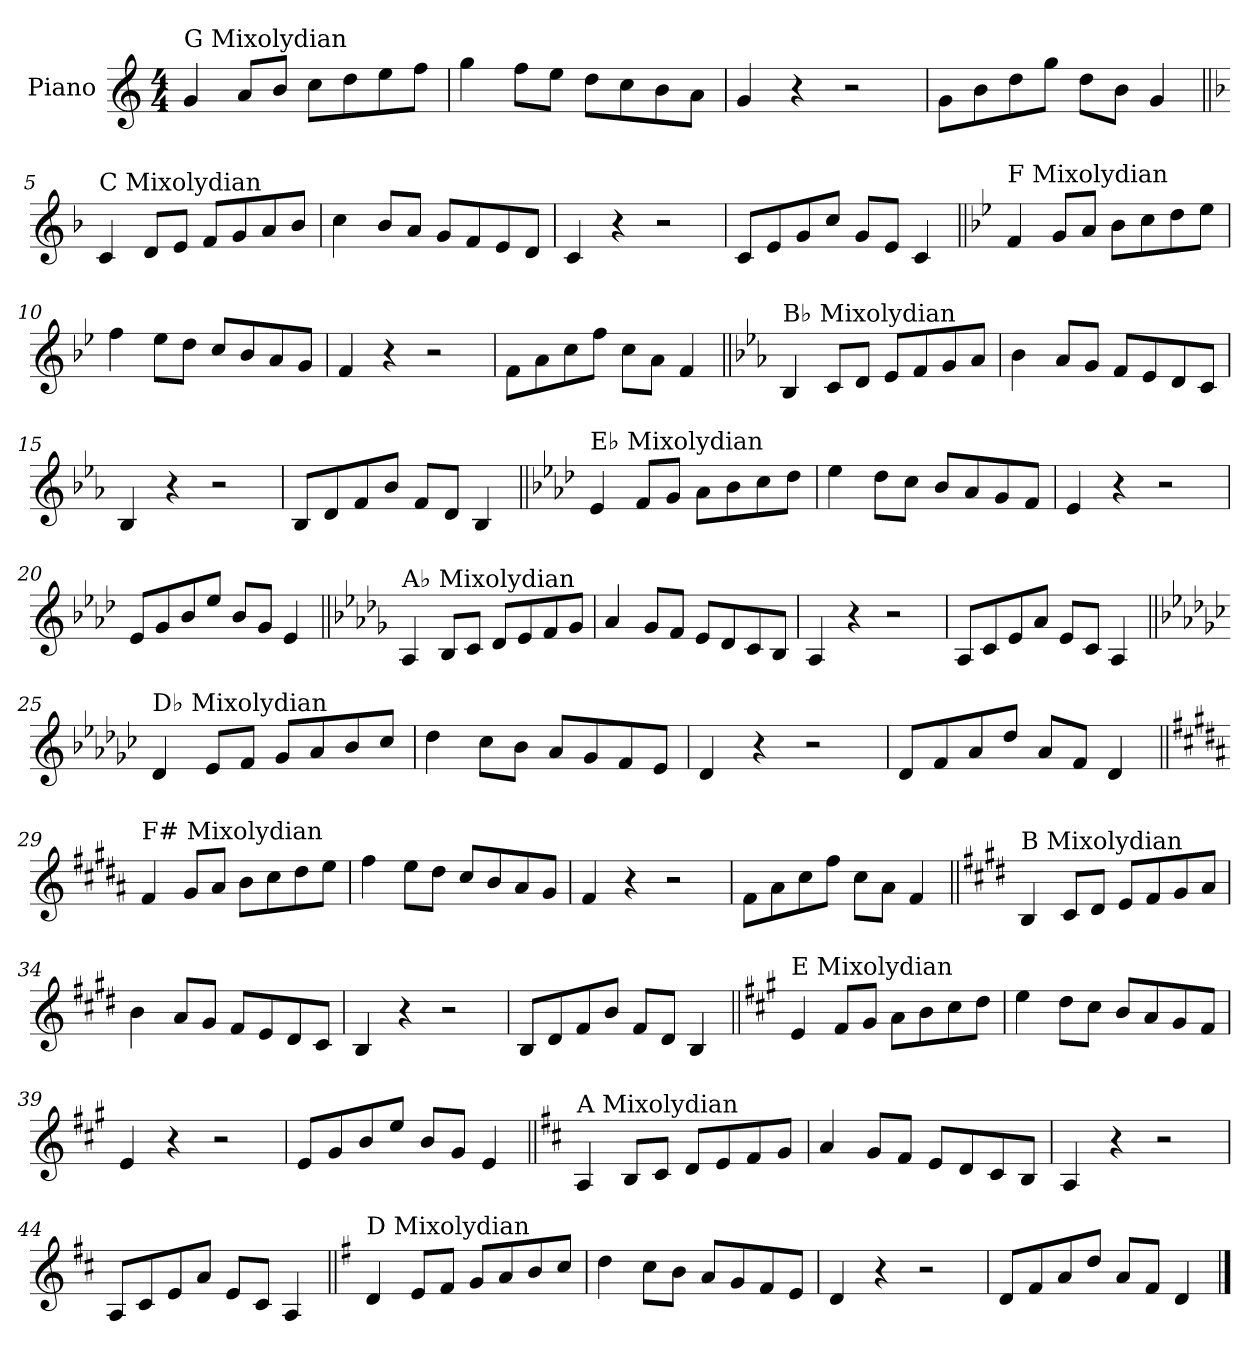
**kern
*part1
*staff1
*I"Piano
*I'Pno.
*clefG2
*k[]
*M4/4
=1
!LO:TX:a:t=G Mixolydian
4g/
8a/L
8b/J
8cc\L
8dd\
8ee\
8ff\J
=2
4gg\
8ff\L
8ee\J
8dd\L
8cc\
8b\
8a\J
=3
4g/
4r
2r
=4
8g\L
8b\
8dd\
8gg\J
8dd\L
8b\J
4g/
!!LO:LB:g=z
=5||
*k[b-]
!LO:TX:a:t=C Mixolydian
4c/
8d/L
8e/J
8f/L
8g/
8a/
8b-/J
=6
4cc\
8b-/L
8a/J
8g/L
8f/
8e/
8d/J
=7
4c/
4r
2r
=8
8c/L
8e/
8g/
8cc/J
8g/L
8e/J
4c/
!!LO:LB:g=z
=9||
*k[b-e-]
!LO:TX:a:t=F Mixolydian
4f/
8g/L
8a/J
8b-\L
8cc\
8dd\
8ee-\J
=10
4ff\
8ee-\L
8dd\J
8cc/L
8b-/
8a/
8g/J
=11
4f/
4r
2r
=12
8f\L
8a\
8cc\
8ff\J
8cc\L
8a\J
4f/
!!LO:LB:g=z
=13||
*k[b-e-a-]
!LO:TX:a:t=B♭ Mixolydian
4B-/
8c/L
8d/J
8e-/L
8f/
8g/
8a-/J
=14
4b-\
8a-/L
8g/J
8f/L
8e-/
8d/
8c/J
=15
4B-/
4r
2r
=16
8B-/L
8d/
8f/
8b-/J
8f/L
8d/J
4B-/
!!LO:LB:g=z
=17||
*k[b-e-a-d-]
!LO:TX:a:t=E♭ Mixolydian
4e-/
8f/L
8g/J
8a-\L
8b-\
8cc\
8dd-\J
=18
4ee-\
8dd-\L
8cc\J
8b-/L
8a-/
8g/
8f/J
=19
4e-/
4r
2r
=20
8e-/L
8g/
8b-/
8ee-/J
8b-/L
8g/J
4e-/
!!LO:LB:g=z
=21||
*k[b-e-a-d-g-]
!LO:TX:a:t=A♭ Mixolydian
4A-/
8B-/L
8c/J
8d-/L
8e-/
8f/
8g-/J
=22
4a-/
8g-/L
8f/J
8e-/L
8d-/
8c/
8B-/J
=23
4A-/
4r
2r
=24
8A-/L
8c/
8e-/
8a-/J
8e-/L
8c/J
4A-/
!!LO:LB:g=z
=25||
*k[b-e-a-d-g-c-]
!LO:TX:a:t=D♭ Mixolydian
4d-/
8e-/L
8f/J
8g-/L
8a-/
8b-/
8cc-/J
=26
4dd-\
8cc-\L
8b-\J
8a-/L
8g-/
8f/
8e-/J
=27
4d-/
4r
2r
=28
8d-/L
8f/
8a-/
8dd-/J
8a-/L
8f/J
4d-/
!!LO:LB:g=z
=29||
*k[f#c#g#d#a#]
!LO:TX:a:t=F# Mixolydian
4f#/
8g#/L
8a#/J
8b\L
8cc#\
8dd#\
8ee\J
=30
4ff#\
8ee\L
8dd#\J
8cc#/L
8b/
8a#/
8g#/J
=31
4f#/
4r
2r
=32
8f#\L
8a#\
8cc#\
8ff#\J
8cc#\L
8a#\J
4f#/
!!LO:LB:g=z
=33||
*k[f#c#g#d#]
!LO:TX:a:t=B Mixolydian
4B/
8c#/L
8d#/J
8e/L
8f#/
8g#/
8a/J
=34
4b\
8a/L
8g#/J
8f#/L
8e/
8d#/
8c#/J
=35
4B/
4r
2r
=36
8B/L
8d#/
8f#/
8b/J
8f#/L
8d#/J
4B/
!!LO:LB:g=z
=37||
*k[f#c#g#]
!LO:TX:a:t=E Mixolydian
4e/
8f#/L
8g#/J
8a\L
8b\
8cc#\
8dd\J
=38
4ee\
8dd\L
8cc#\J
8b/L
8a/
8g#/
8f#/J
=39
4e/
4r
2r
=40
8e/L
8g#/
8b/
8ee/J
8b/L
8g#/J
4e/
!!LO:LB:g=z
=41||
*k[f#c#]
!LO:TX:a:t=A Mixolydian
4A/
8B/L
8c#/J
8d/L
8e/
8f#/
8g/J
=42
4a/
8g/L
8f#/J
8e/L
8d/
8c#/
8B/J
=43
4A/
4r
2r
=44
8A/L
8c#/
8e/
8a/J
8e/L
8c#/J
4A/
!!LO:LB:g=z
=45||
*k[f#]
!LO:TX:a:t=D Mixolydian
4d/
8e/L
8f#/J
8g/L
8a/
8b/
8cc/J
=46
4dd\
8cc\L
8b\J
8a/L
8g/
8f#/
8e/J
=47
4d/
4r
2r
=48
8d/L
8f#/
8a/
8dd/J
8a/L
8f#/J
4d/
==
*-
